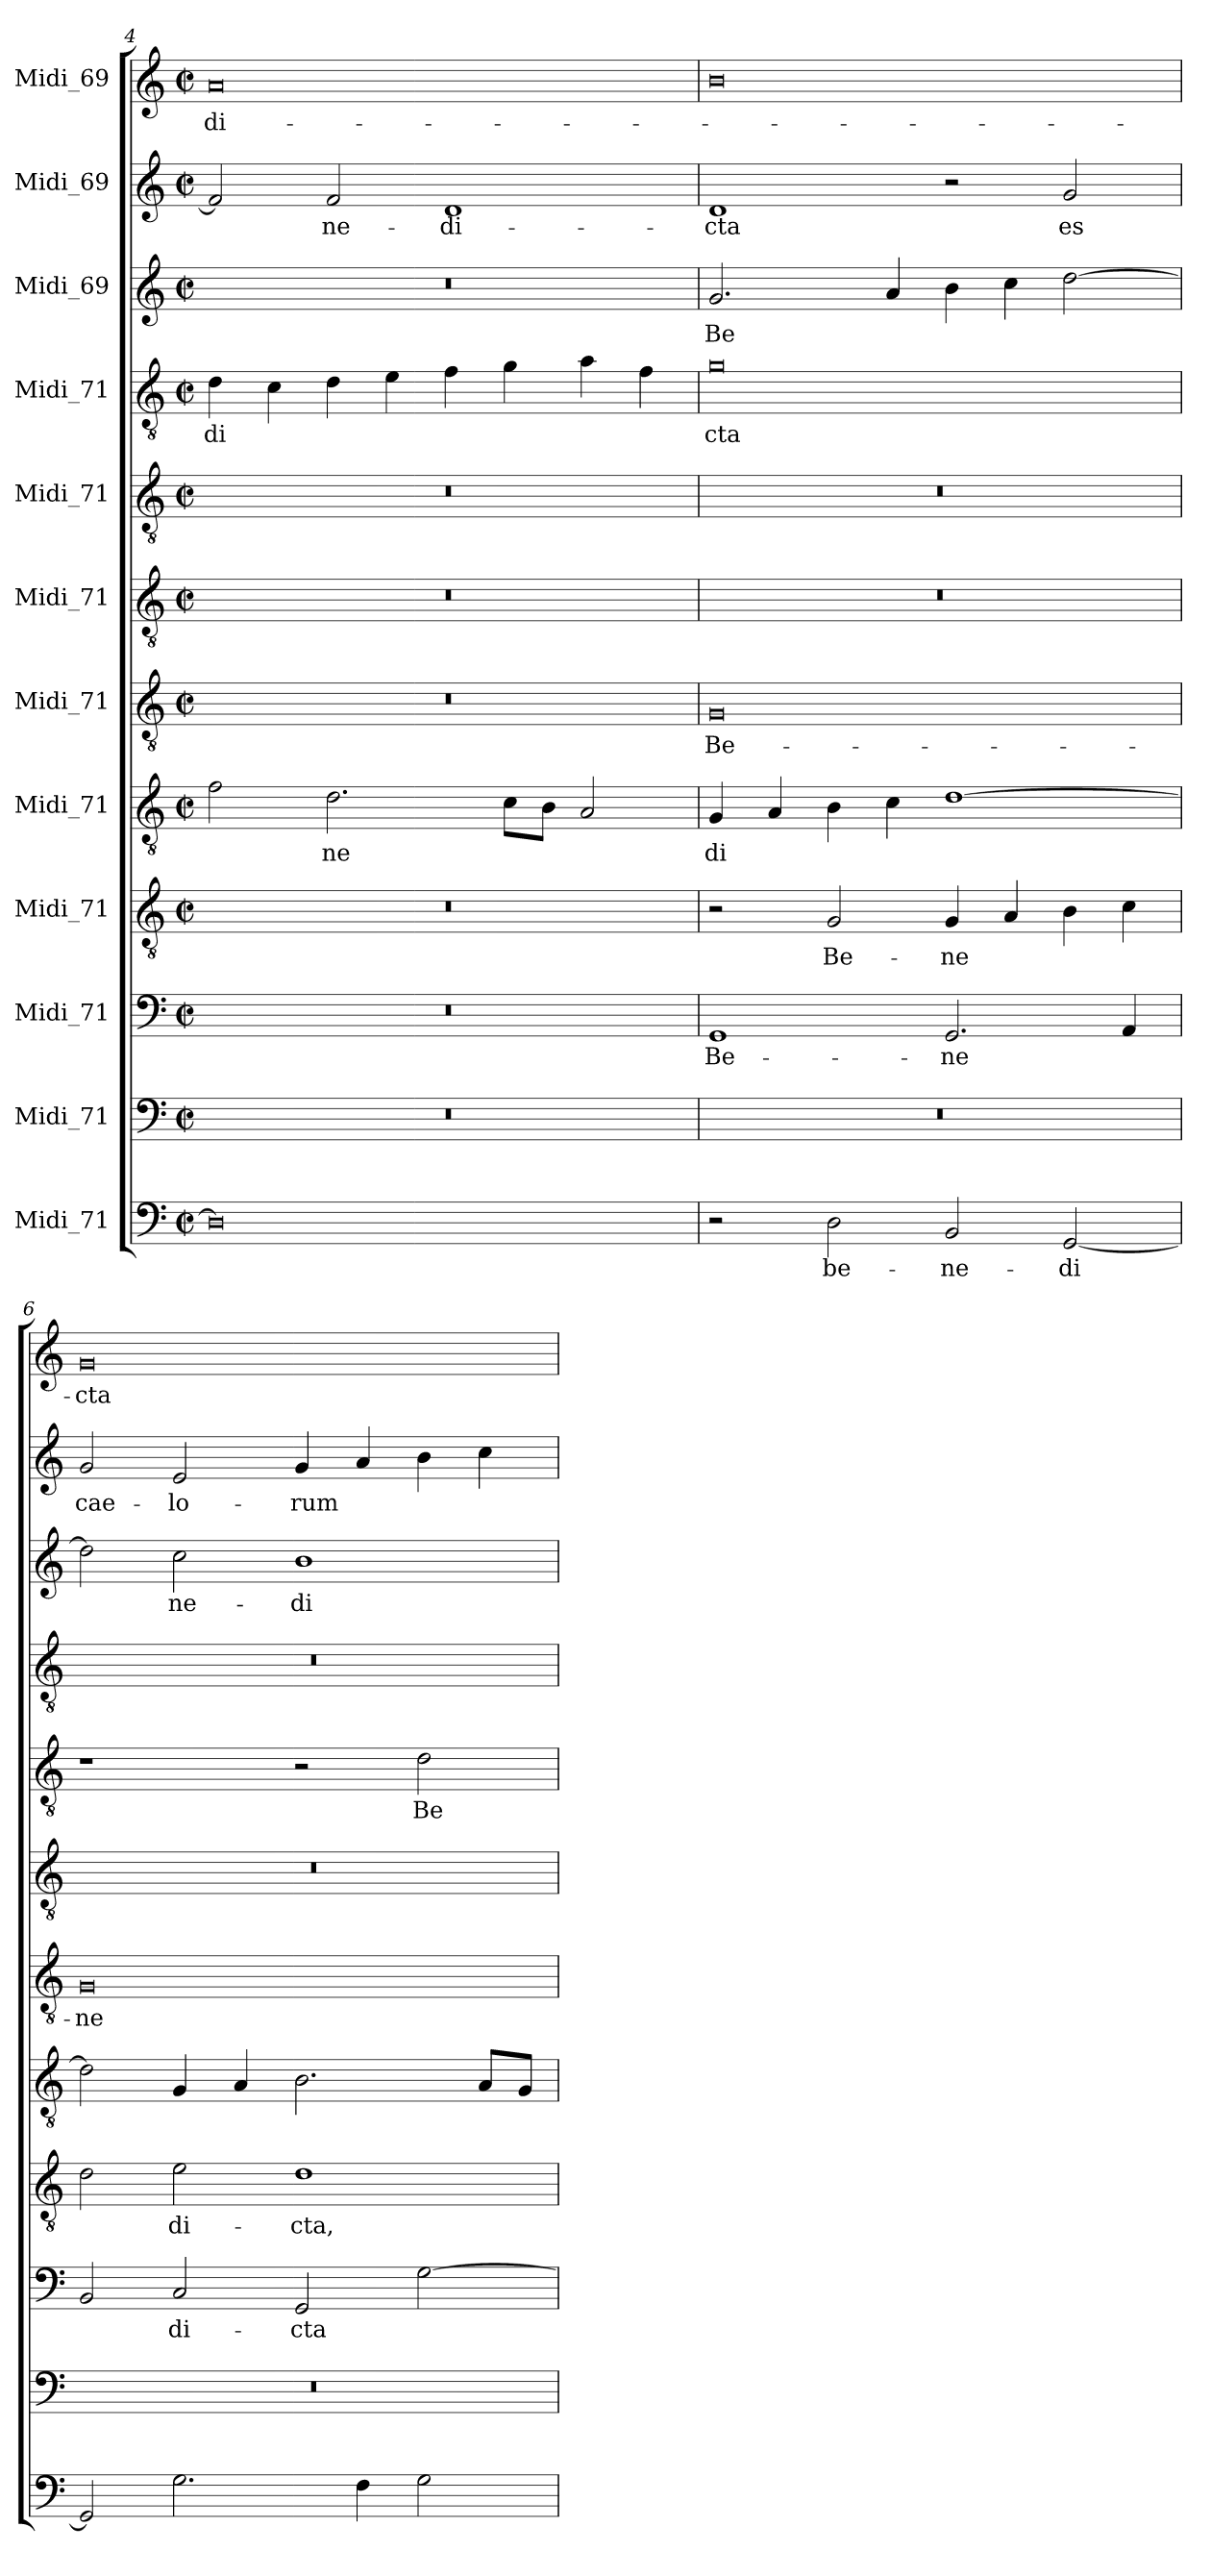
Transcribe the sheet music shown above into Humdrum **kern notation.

**kern	**text	**kern	**kern	**text	**kern	**text	**kern	**text	**kern	**text	**kern	**kern	**text	**kern	**text	**kern	**text	**kern	**text	**kern	**text
*part12	*part12	*part11	*part10	*part10	*part9	*part9	*part8	*part8	*part7	*part7	*part6	*part5	*part5	*part4	*part4	*part3	*part3	*part2	*part2	*part1	*part1
*staff12	*staff12	*staff11	*staff10	*staff10	*staff9	*staff9	*staff8	*staff8	*staff7	*staff7	*staff6	*staff5	*staff5	*staff4	*staff4	*staff3	*staff3	*staff2	*staff2	*staff1	*staff1
*I"Midi_71	*	*I"Midi_71	*I"Midi_71	*	*I"Midi_71	*	*I"Midi_71	*	*I"Midi_71	*	*I"Midi_71	*I"Midi_71	*	*I"Midi_71	*	*I"Midi_69	*	*I"Midi_69	*	*I"Midi_69	*
!!LO:LB:g=z
*clefF4	*	*clefF4	*clefF4	*	*clefGv2	*	*clefGv2	*	*clefGv2	*	*clefGv2	*clefGv2	*	*clefGv2	*	*clefG2	*	*clefG2	*	*clefG2	*
*k[]	*	*k[]	*k[]	*	*k[]	*	*k[]	*	*k[]	*	*k[]	*k[]	*	*k[]	*	*k[]	*	*k[]	*	*k[]	*
*C:	*	*C:	*C:	*	*C:	*	*C:	*	*C:	*	*C:	*C:	*	*C:	*	*C:	*	*C:	*	*C:	*
*M4/2	*	*M4/2	*M4/2	*	*M4/2	*	*M4/2	*	*M4/2	*	*M4/2	*M4/2	*	*M4/2	*	*M4/2	*	*M4/2	*	*M4/2	*
*met(c|)	*	*met(c|)	*met(c|)	*	*met(c|)	*	*met(c|)	*	*met(c|)	*	*met(c|)	*met(c|)	*	*met(c|)	*	*met(c|)	*	*met(c|)	*	*met(c|)	*
=4	=4	=4	=4	=4	=4	=4	=4	=4	=4	=4	=4	=4	=4	=4	=4	=4	=4	=4	=4	=4	=4
!	!	!	!	!	!	!	!	!	!	!	!	!	!	!	!LO:LY:b	!	!	!	!	!	!LO:LY:b
0D]	.	0r	0r	.	0r	.	2f	.	0r	.	0r	0r	.	4d	-di	0r	.	2f]	.	0a	-di-
.	.	.	.	.	.	.	.	.	.	.	.	.	.	4c	.	.	.	.	.	.	.
!	!	!	!	!	!	!	!	!LO:LY:b	!	!	!	!	!	!	!	!	!	!	!LO:LY:b	!	!
.	.	.	.	.	.	.	2.d	ne	.	.	.	.	.	4d	.	.	.	2f	ne-	.	.
.	.	.	.	.	.	.	.	.	.	.	.	.	.	4e	.	.	.	.	.	.	.
!	!	!	!	!	!	!	!	!	!	!	!	!	!	!	!	!	!	!	!LO:LY:b	!	!
.	.	.	.	.	.	.	.	.	.	.	.	.	.	4f	.	.	.	1d	-di-	.	.
.	.	.	.	.	.	.	8cL	.	.	.	.	.	.	4g	.	.	.	.	.	.	.
.	.	.	.	.	.	.	8BJ	.	.	.	.	.	.	.	.	.	.	.	.	.	.
.	.	.	.	.	.	.	2A	.	.	.	.	.	.	4a	.	.	.	.	.	.	.
.	.	.	.	.	.	.	.	.	.	.	.	.	.	4f	.	.	.	.	.	.	.
=5	=5	=5	=5	=5	=5	=5	=5	=5	=5	=5	=5	=5	=5	=5	=5	=5	=5	=5	=5	=5	=5
!	!	!	!	!LO:LY:b	!	!	!	!LO:LY:b	!	!LO:LY:b	!	!	!	!	!LO:LY:b	!	!LO:LY:b	!	!LO:LY:b	!	!
2r	.	0r	1GG	Be-	2r	.	4G	di	0G	Be-	0r	0r	.	0g	cta	2.g	Be	1d	-cta	0b	.
.	.	.	.	.	.	.	4A	.	.	.	.	.	.	.	.	.	.	.	.	.	.
!	!LO:LY:b	!	!	!	!	!LO:LY:b	!	!	!	!	!	!	!	!	!	!	!	!	!	!	!
2D	be-	.	.	.	2G	Be-	4B	.	.	.	.	.	.	.	.	.	.	.	.	.	.
.	.	.	.	.	.	.	4c	.	.	.	.	.	.	.	.	4a	.	.	.	.	.
!	!LO:LY:b	!	!	!LO:LY:b	!	!LO:LY:b	!	!	!	!	!	!	!	!	!	!	!	!	!	!	!
2BB	-ne-	.	2.GG	-ne	4G	-ne	[1d	.	.	.	.	.	.	.	.	4b	.	2r	.	.	.
.	.	.	.	.	4A	.	.	.	.	.	.	.	.	.	.	4cc	.	.	.	.	.
!	!LO:LY:b	!	!	!	!	!	!	!	!	!	!	!	!	!	!	!	!	!	!LO:LY:b	!	!
[2GG	-di	.	.	.	4B	.	.	.	.	.	.	.	.	.	.	[2dd	.	2g	es	.	.
.	.	.	4AA	.	4c	.	.	.	.	.	.	.	.	.	.	.	.	.	.	.	.
=6	=6	=6	=6	=6	=6	=6	=6	=6	=6	=6	=6	=6	=6	=6	=6	=6	=6	=6	=6	=6	=6
!	!	!	!	!	!	!	!	!	!	!LO:LY:b	!	!	!	!	!	!	!	!	!LO:LY:b	!	!LO:LY:b
2GG]	.	0r	2BB	.	2d	.	2d]	.	0G	-ne-	0r	1r	.	0r	.	2dd]	.	2g	cae-	0g	-cta
!	!	!	!	!LO:LY:b	!	!LO:LY:b	!	!	!	!	!	!	!	!	!	!	!LO:LY:b	!	!LO:LY:b	!	!
2.G	.	.	2C	di-	2e	di-	4G	.	.	.	.	.	.	.	.	2cc	ne-	2e	-lo-	.	.
.	.	.	.	.	.	.	4A	.	.	.	.	.	.	.	.	.	.	.	.	.	.
!	!	!	!	!LO:LY:b	!	!LO:LY:b	!	!	!	!	!	!	!	!	!	!	!LO:LY:b	!	!LO:LY:b	!	!
.	.	.	2GG	-cta	1d	-cta,	2.B	.	.	.	.	2r	.	.	.	1b	-di-	4g	-rum	.	.
4F	.	.	.	.	.	.	.	.	.	.	.	.	.	.	.	.	.	4a	.	.	.
!	!	!	!	!	!	!	!	!	!	!	!	!	!LO:LY:b	!	!	!	!	!	!	!	!
2G	.	.	[2G	.	.	.	.	.	.	.	.	2d	Be-	.	.	.	.	4b	.	.	.
.	.	.	.	.	.	.	8AL	.	.	.	.	.	.	.	.	.	.	4cc	.	.	.
.	.	.	.	.	.	.	8GJ	.	.	.	.	.	.	.	.	.	.	.	.	.	.
=	=	=	=	=	=	=	=	=	=	=	=	=	=	=	=	=	=	=	=	=	=
*-	*-	*-	*-	*-	*-	*-	*-	*-	*-	*-	*-	*-	*-	*-	*-	*-	*-	*-	*-	*-	*-
